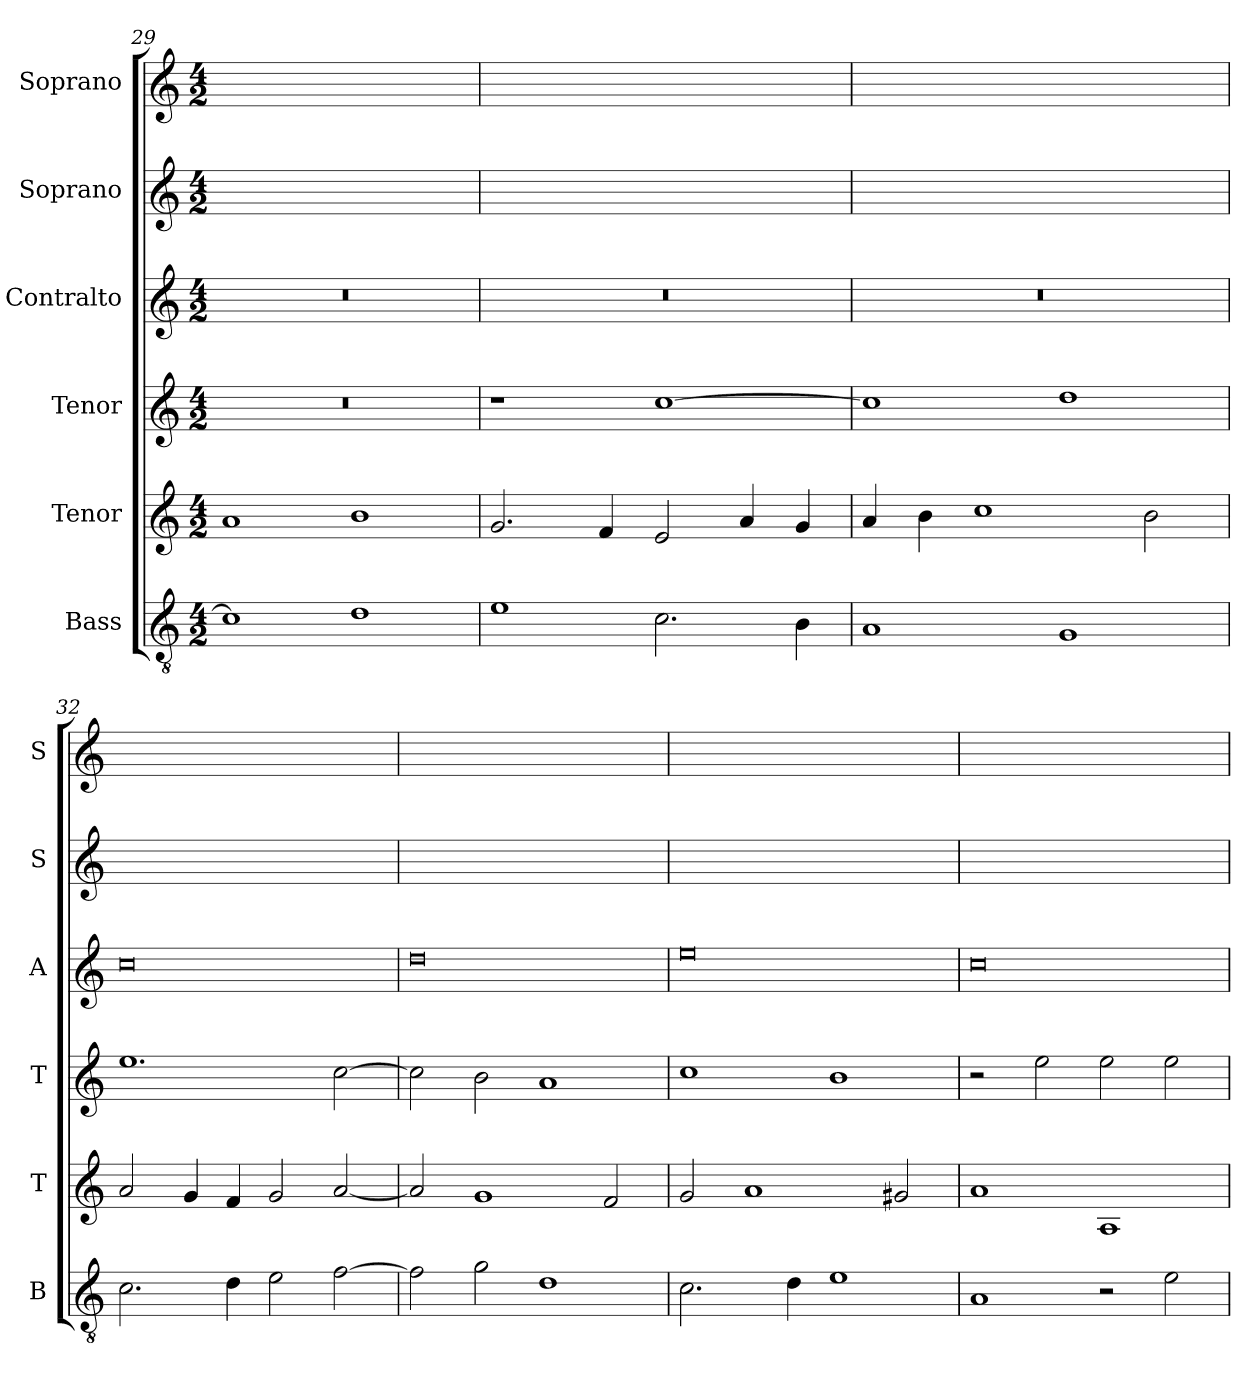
**kern	**kern	**kern	**kern	**kern	**kern
*part6	*part5	*part4	*part3	*part2	*part1
*staff6	*staff5	*staff4	*staff3	*staff2	*staff1
*I"Bass	*I"Tenor	*I"Tenor	*I"Contralto	*I"Soprano	*I"Soprano
*I'B	*I'T	*I'T	*I'A	*I'S	*I'S
*clefGv2	*clefG2	*clefG2	*clefG2	*clefG2	*clefG2
*k[]	*k[]	*k[]	*k[]	*k[]	*k[]
*G:mix	*G:mix	*G:mix	*G:mix	*G:mix	*G:mix
*M4/2	*M4/2	*M4/2	*M4/2	*M4/2	*M4/2
=29	=29	=29	=29	=29	=29
1c]	1a	0r	0r	0ryy	0ryy
1d	1b	.	.	.	.
=30	=30	=30	=30	=30	=30
1e	2.g	1r	0r	0ryy	0ryy
.	4f	.	.	.	.
2.c	2e	[1cc	.	.	.
.	4a	.	.	.	.
4B	4g	.	.	.	.
=31	=31	=31	=31	=31	=31
1A	4a	1cc]	0r	0ryy	0ryy
.	4b	.	.	.	.
.	1cc	.	.	.	.
1G	.	1dd	.	.	.
.	2b	.	.	.	.
=32	=32	=32	=32	=32	=32
2.c	2a	1.ee	0cc	0ryy	0ryy
.	4g	.	.	.	.
4d	4f	.	.	.	.
2e	2g	.	.	.	.
[2f	[2a	[2cc	.	.	.
=33	=33	=33	=33	=33	=33
2f]	2a]	2cc]	0dd	0ryy	0ryy
2g	1g	2b	.	.	.
1d	.	1a	.	.	.
.	2f	.	.	.	.
=34	=34	=34	=34	=34	=34
2.c	2g	1cc	0ee	0ryy	0ryy
.	1a	.	.	.	.
4d	.	.	.	.	.
1e	.	1b	.	.	.
.	2g#X	.	.	.	.
=35	=35	=35	=35	=35	=35
1A	1a	2r	0cc	0ryy	0ryy
.	.	2ee	.	.	.
2r	1A	2ee	.	.	.
2e	.	2ee	.	.	.
=	=	=	=	=	=
*-	*-	*-	*-	*-	*-
